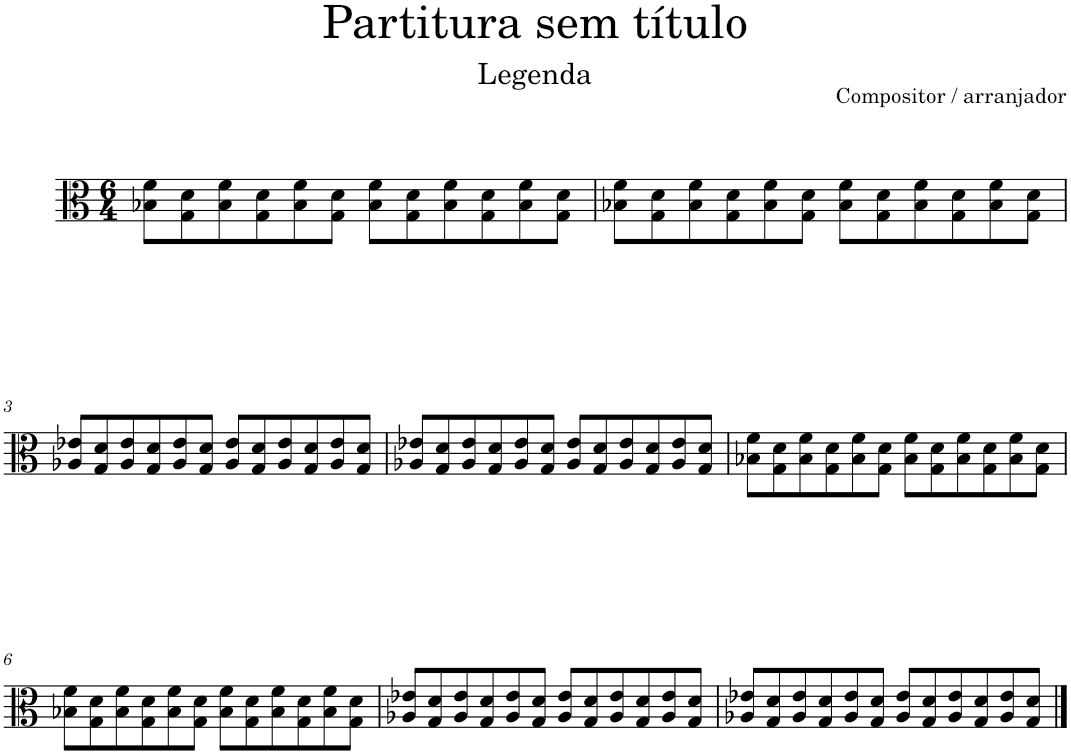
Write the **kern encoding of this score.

**kern
*part1
*staff1
*I"Viola
*I'Vla.
*clefC3
*k[]
*M6/4
=1
8B-X\ 8f\L
8G\ 8d\
8B-\ 8f\
8G\ 8d\
8B-\ 8f\
8G\ 8d\J
8B-\ 8f\L
8G\ 8d\
8B-\ 8f\
8G\ 8d\
8B-\ 8f\
8G\ 8d\J
=2
8B-X\ 8f\L
8G\ 8d\
8B-\ 8f\
8G\ 8d\
8B-\ 8f\
8G\ 8d\J
8B-\ 8f\L
8G\ 8d\
8B-\ 8f\
8G\ 8d\
8B-\ 8f\
8G\ 8d\J
!!LO:LB:g=z
=3
8A-X/ 8e-X/L
8G/ 8d/
8A-/ 8e-/
8G/ 8d/
8A-/ 8e-/
8G/ 8d/J
8A-/ 8e-/L
8G/ 8d/
8A-/ 8e-/
8G/ 8d/
8A-/ 8e-/
8G/ 8d/J
=4
8A-X/ 8e-X/L
8G/ 8d/
8A-/ 8e-/
8G/ 8d/
8A-/ 8e-/
8G/ 8d/J
8A-/ 8e-/L
8G/ 8d/
8A-/ 8e-/
8G/ 8d/
8A-/ 8e-/
8G/ 8d/J
=5
8B-X\ 8f\L
8G\ 8d\
8B-\ 8f\
8G\ 8d\
8B-\ 8f\
8G\ 8d\J
8B-\ 8f\L
8G\ 8d\
8B-\ 8f\
8G\ 8d\
8B-\ 8f\
8G\ 8d\J
!!LO:LB:g=z
=6
8B-X\ 8f\L
8G\ 8d\
8B-\ 8f\
8G\ 8d\
8B-\ 8f\
8G\ 8d\J
8B-\ 8f\L
8G\ 8d\
8B-\ 8f\
8G\ 8d\
8B-\ 8f\
8G\ 8d\J
=7
8A-X/ 8e-X/L
8G/ 8d/
8A-/ 8e-/
8G/ 8d/
8A-/ 8e-/
8G/ 8d/J
8A-/ 8e-/L
8G/ 8d/
8A-/ 8e-/
8G/ 8d/
8A-/ 8e-/
8G/ 8d/J
=8
8A-X/ 8e-X/L
8G/ 8d/
8A-/ 8e-/
8G/ 8d/
8A-/ 8e-/
8G/ 8d/J
8A-/ 8e-/L
8G/ 8d/
8A-/ 8e-/
8G/ 8d/
8A-/ 8e-/
8G/ 8d/J
==
*-
